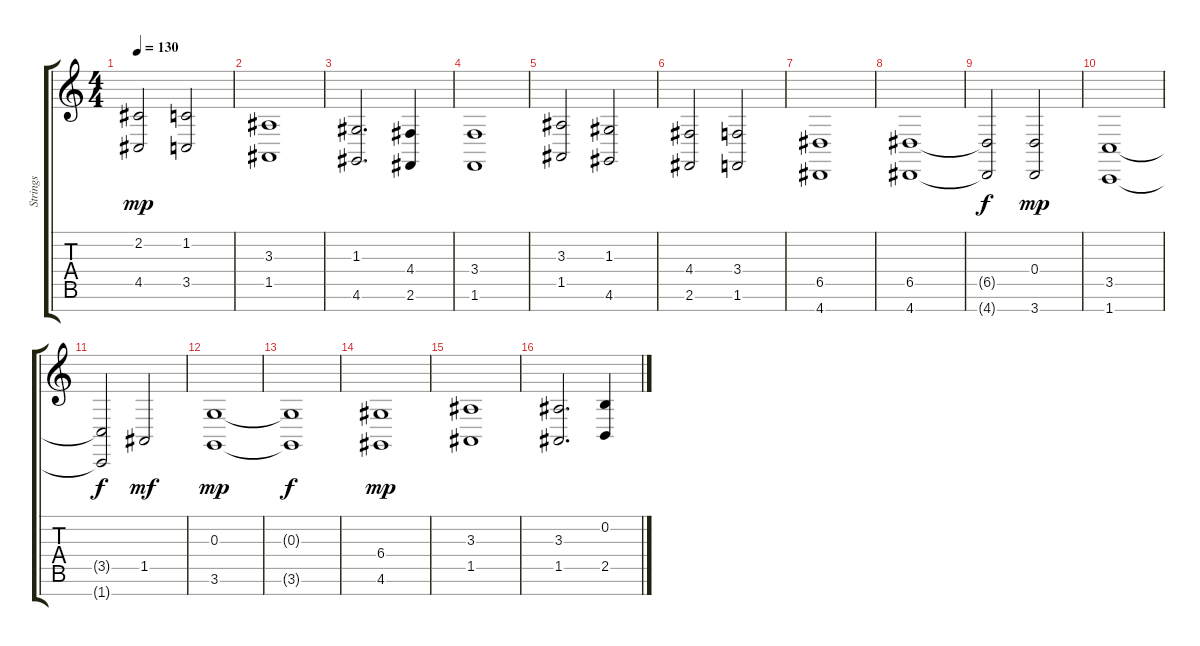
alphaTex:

\track ("Strings" "Strings") {instrument stringensemble1}
\staff {score tabs}
\tuning (E4 B3 G3 D3 A2 E2 B1) {hide}
\ts (4 4)
\tempo 130
\clef g2
\ks c
(2.2 4.5).2{dy mp} (1.2 3.5).2 |
(3.3 1.5).1 |
(1.3 4.6).2{d} (4.4 2.6).4 |
(3.4 1.6).1 |
(3.3 1.5).2 (1.3 4.6).2 |
(4.4 2.6).2 (3.4 1.6).2 |
(6.5 4.7).1 |
(6.5 4.7).1 |
(6.5{t} 4.7{t}).2{dy f} (0.4 3.7).2{dy mp} |
(3.5 1.7).1 |
(3.5{t} 1.7{t}).2{dy f} 1.5.2{dy mf} |
(0.3 3.6).1{dy mp} |
(0.3{t} 3.6{t}).1{dy f} |
(6.4 4.6).1{dy mp} |
(3.3 1.5).1 |
(3.3 1.5).2{d} (0.2 2.5).4
